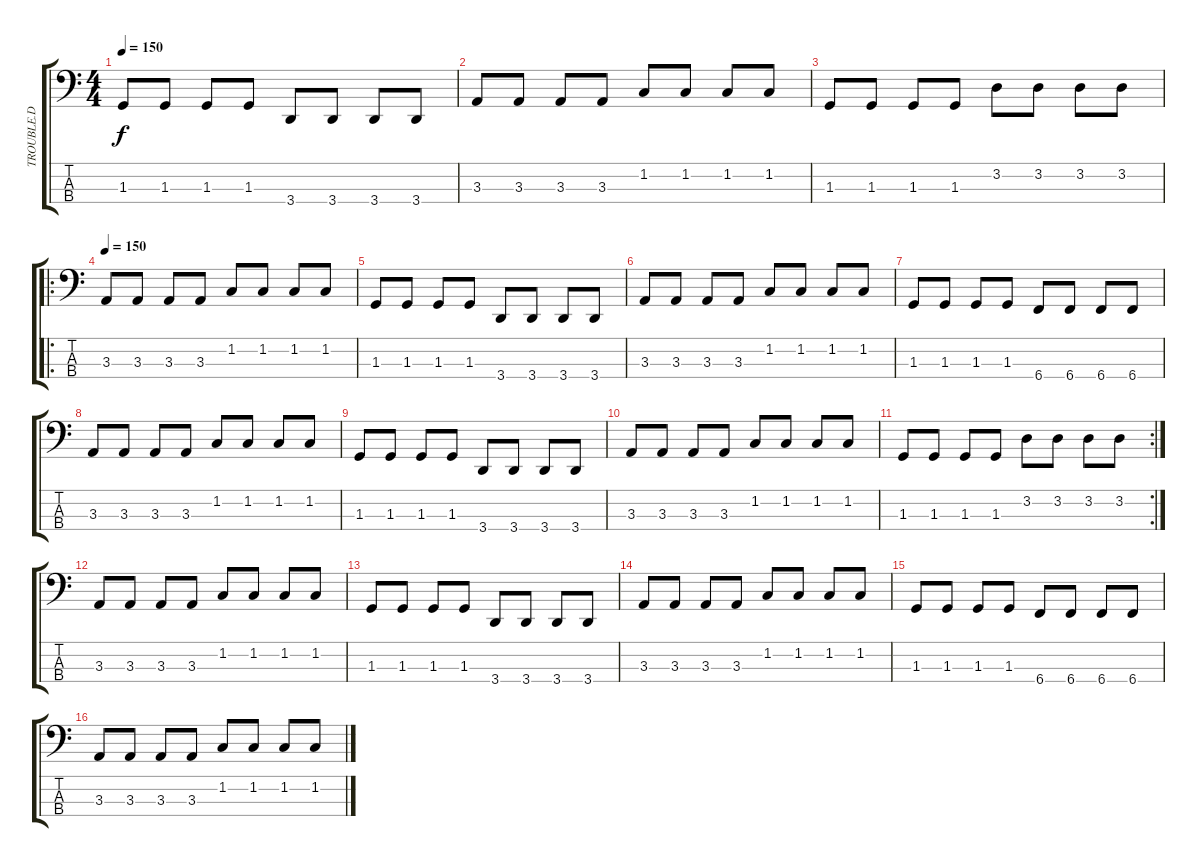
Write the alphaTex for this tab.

\track ("TROUBLE.D" "TROUBLE.D") {instrument electricbasspick}
\staff {score tabs}
\tuning (E2 B1 Gb1 B0) {hide}
\ts (4 4)
\tempo 150
\clef f4
\ks c
1.3.8{dy f} 1.3.8 1.3.8 1.3.8 3.4.8 3.4.8 3.4.8 3.4.8 |
3.3.8 3.3.8 3.3.8 3.3.8 1.2.8 1.2.8 1.2.8 1.2.8 |
1.3.8 1.3.8 1.3.8 1.3.8 3.2.8 3.2.8 3.2.8 3.2.8 |
\ro
\tempo 150
3.3.8 3.3.8 3.3.8 3.3.8 1.2.8 1.2.8 1.2.8 1.2.8 |
1.3.8 1.3.8 1.3.8 1.3.8 3.4.8 3.4.8 3.4.8 3.4.8 |
3.3.8 3.3.8 3.3.8 3.3.8 1.2.8 1.2.8 1.2.8 1.2.8 |
1.3.8 1.3.8 1.3.8 1.3.8 6.4.8 6.4.8 6.4.8 6.4.8 |
3.3.8 3.3.8 3.3.8 3.3.8 1.2.8 1.2.8 1.2.8 1.2.8 |
1.3.8 1.3.8 1.3.8 1.3.8 3.4.8 3.4.8 3.4.8 3.4.8 |
3.3.8 3.3.8 3.3.8 3.3.8 1.2.8 1.2.8 1.2.8 1.2.8 |
\rc 2
1.3.8 1.3.8 1.3.8 1.3.8 3.2.8 3.2.8 3.2.8 3.2.8 |
3.3.8 3.3.8 3.3.8 3.3.8 1.2.8 1.2.8 1.2.8 1.2.8 |
1.3.8 1.3.8 1.3.8 1.3.8 3.4.8 3.4.8 3.4.8 3.4.8 |
3.3.8 3.3.8 3.3.8 3.3.8 1.2.8 1.2.8 1.2.8 1.2.8 |
1.3.8 1.3.8 1.3.8 1.3.8 6.4.8 6.4.8 6.4.8 6.4.8 |
3.3.8 3.3.8 3.3.8 3.3.8 1.2.8 1.2.8 1.2.8 1.2.8
